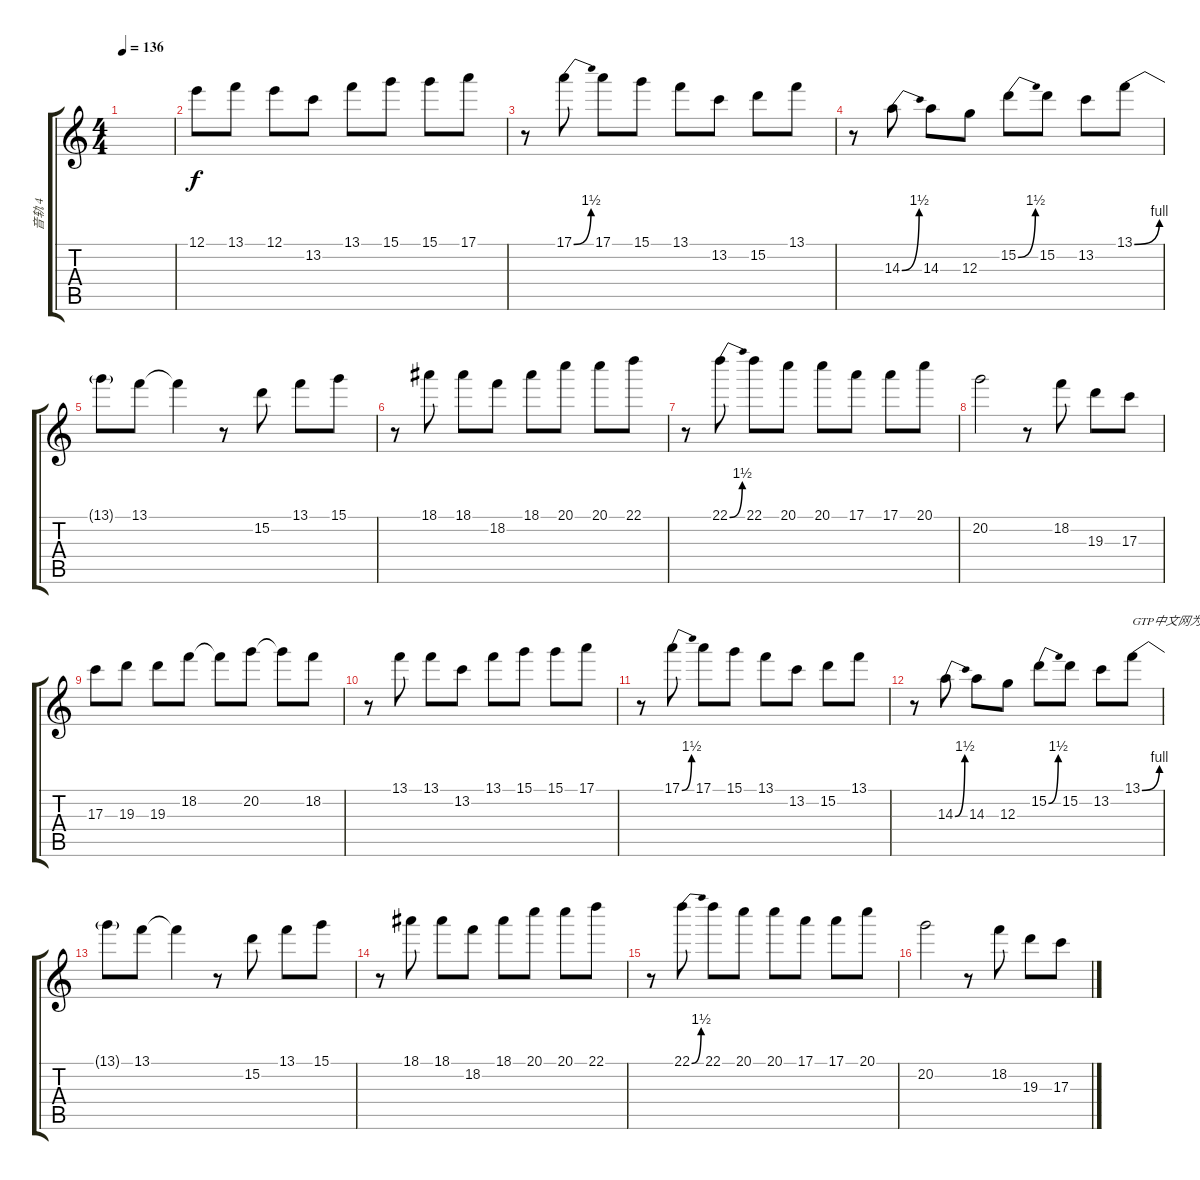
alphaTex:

\track ("音轨 4" "音轨 4") {instrument distortionguitar}
\staff {score tabs}
\tuning (E4 B3 G3 D3 A2 E2) {hide}
\ts (4 4)
\tempo 136
\clef g2
\ks c
|
12.1.8 13.1.8 12.1.8 13.2.8 13.1.8 15.1.8 15.1.8 17.1.8 |
r.8 17.1{be (bend 0 0 60 6)}.8 17.1.8 15.1.8 13.1.8 13.2.8 15.2.8 13.1.8 |
r.8 14.3{be (bend 0 0 60 6)}.8 14.3.8 12.3.8 15.2{be (bend 0 0 60 6)}.8 15.2.8 13.2.8 13.1{be (bend 0 0 60 4)}.8 |
13.1{t}.8 13.1.8 13.1{t}.4 r.8 15.2.8 13.1.8 15.1.8 |
r.8 18.1.8 18.1.8 18.2.8 18.1.8 20.1.8 20.1.8 22.1.8 |
r.8 22.1{be (bend 0 0 60 6)}.8 22.1.8 20.1.8 20.1.8 17.1.8 17.1.8 20.1.8 |
20.2.2 r.8 18.2.8 19.3.8 17.3.8 |
17.3.8 19.3.8 19.3.8 18.2.8 18.2{t}.8 20.2.8 20.2{t}.8 18.2.8 |
r.8 13.1.8 13.1.8 13.2.8 13.1.8 15.1.8 15.1.8 17.1.8 |
r.8 17.1{be (bend 0 0 60 6)}.8 17.1.8 15.1.8 13.1.8 13.2.8 15.2.8 13.1.8 |
r.8 14.3{be (bend 0 0 60 6)}.8 14.3.8 12.3.8 15.2{be (bend 0 0 60 6)}.8 15.2.8 13.2.8 13.1{be (bend 0 0 60 4)}.8{txt "GTP中文网为您提供优秀的谱子"} |
13.1{t}.8 13.1.8 13.1{t}.4 r.8 15.2.8 13.1.8 15.1.8 |
r.8 18.1.8 18.1.8 18.2.8 18.1.8 20.1.8 20.1.8 22.1.8 |
r.8 22.1{be (bend 0 0 60 6)}.8 22.1.8 20.1.8 20.1.8 17.1.8 17.1.8 20.1.8 |
20.2.2 r.8 18.2.8 19.3.8 17.3.8
